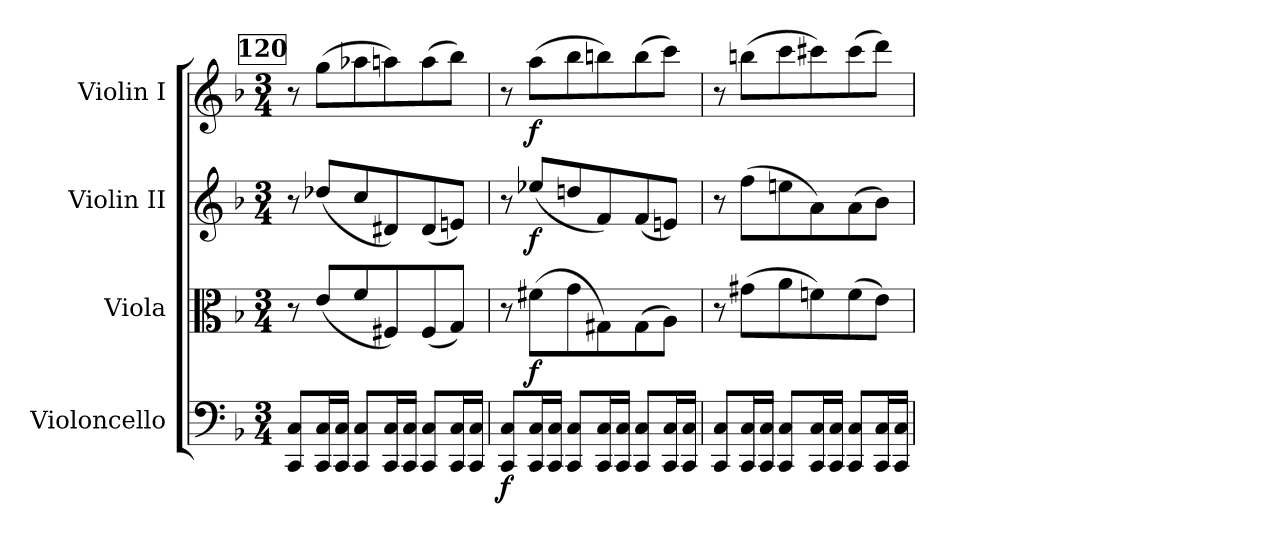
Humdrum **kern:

**kern	**dynam	**kern	**dynam	**kern	**dynam	**kern	**dynam
*part4	*part4	*part3	*part3	*part2	*part2	*part1	*part1
*staff4	*staff4	*staff3	*staff3	*staff2	*staff2	*staff1	*staff1
*I"Violoncello	*	*I"Viola	*	*I"Violin II	*	*I"Violin I	*
*I'Vc	*	*I'Vla	*	*I'Vln	*	*I'Vln	*
*clefF4	*	*clefC3	*	*clefG2	*	*clefG2	*
*k[b-]	*	*k[b-]	*	*k[b-]	*	*k[b-]	*
*M3/4	*	*M3/4	*	*M3/4	*	*M3/4	*
!!LO:REH:place=s1:a:B:fs=14:t=120
=331	=331	=331	=331	=331	=331	=331	=331
8CC/ 8C/L	.	8r	.	8r	.	8r	.
16CC/ 16C/L	.	(8e/L	.	(8dd-X/L	.	(8gg\L	.
16CC/ 16C/JJ	.	.	.	.	.	.	.
8CC/ 8C/L	.	8f/	.	8cc/	.	8aa-X\	.
16CC/ 16C/L	.	8F#X/)	.	8d#X/)	.	8aan\)	.
16CC/ 16C/JJ	.	.	.	.	.	.	.
8CC/ 8C/L	.	(8F#/	.	(8d#/	.	(8aa\	.
16CC/ 16C/L	.	8G/J)	.	8en/J)	.	8bb-\J)	.
16CC/ 16C/JJ	.	.	.	.	.	.	.
=332	=332	=332	=332	=332	=332	=332	=332
!	!LO:DY:b	!	!	!	!	!	!
8CC/ 8C/L	f	8r	.	8r	.	8r	.
!	!	!	!LO:DY:b	!	!LO:DY:b	!	!LO:DY:b
16CC/ 16C/L	.	(8f#X\L	f	(8ee-X/L	f	(8aa\L	f
16CC/ 16C/JJ	.	.	.	.	.	.	.
8CC/ 8C/L	.	8g\	.	8ddn/	.	8bb-\	.
16CC/ 16C/L	.	8G#X\)	.	8f/)	.	8bbn\)	.
16CC/ 16C/JJ	.	.	.	.	.	.	.
8CC/ 8C/L	.	(8G#\	.	(8f/	.	(8bb\	.
16CC/ 16C/L	.	8A\J)	.	8en/J)	.	8ccc\J)	.
16CC/ 16C/JJ	.	.	.	.	.	.	.
!!LO:LB:g=z
=333	=333	=333	=333	=333	=333	=333	=333
8CC/ 8C/L	.	8r	.	8r	.	8r	.
16CC/ 16C/L	.	(8g#X\L	.	(8ff\L	.	(8bbn\L	.
16CC/ 16C/JJ	.	.	.	.	.	.	.
8CC/ 8C/L	.	8a\	.	8een\	.	8ccc\	.
16CC/ 16C/L	.	8fn\)	.	8a\)	.	8ccc#X\)	.
16CC/ 16C/JJ	.	.	.	.	.	.	.
8CC/ 8C/L	.	(8f\	.	(8a\	.	(8ccc#\	.
16CC/ 16C/L	.	8e\J)	.	8b-\J)	.	8ddd\J)	.
16CC/ 16C/JJ	.	.	.	.	.	.	.
=	=	=	=	=	=	=	=
*-	*-	*-	*-	*-	*-	*-	*-
